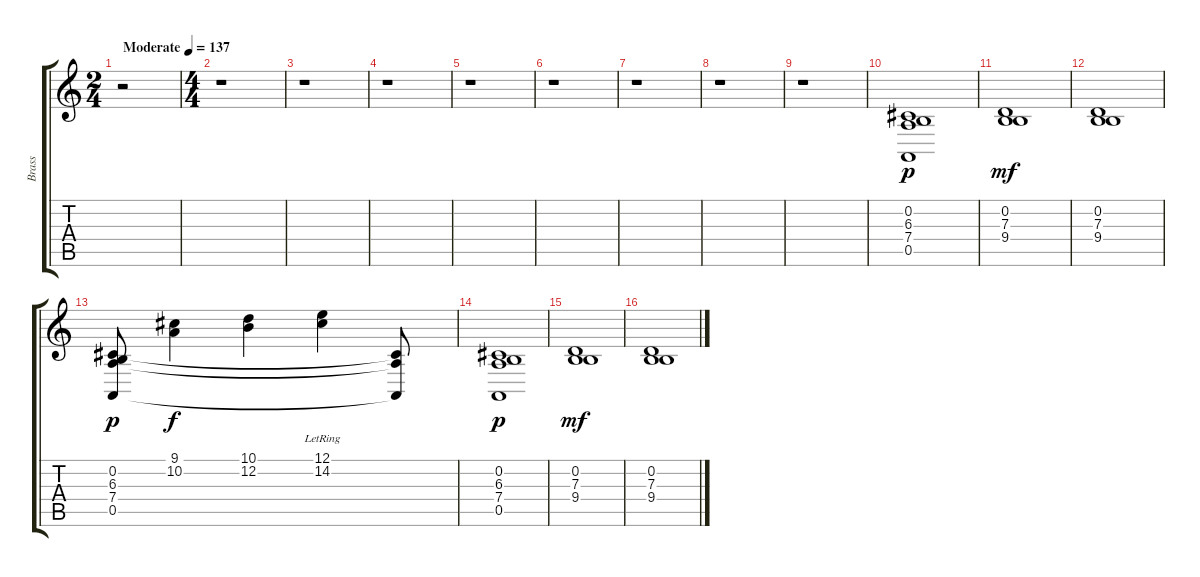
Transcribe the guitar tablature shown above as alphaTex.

\track ("Brass" "Brass") {instrument trombone}
\staff {score tabs}
\tuning (E4 B3 G3 D3 A2 E2) {hide}
\ts (2 4)
\tempo (137 "Moderate")
\clef g2
\ks c
r.2{dy p instrument trombone} |
\ts (4 4)
r.1 |
r.1 |
r.1 |
r.1 |
r.1 |
r.1 |
r.1 |
r.1 |
(0.2 6.3 7.4 0.5).1 |
(0.2 7.3 9.4).1{dy mf} |
(0.2 7.3 9.4).1 |
(0.2 6.3 7.4 0.5).8{dy p} (9.1 10.2).4{dy f} (10.1 12.2).4 (12.1{lr} 14.2{lr}).4 (6.3{t} 7.4{t} 0.5{t}).8 |
(0.2 6.3 7.4 0.5).1{dy p} |
(0.2 7.3 9.4).1{dy mf} |
(0.2 7.3 9.4).1
